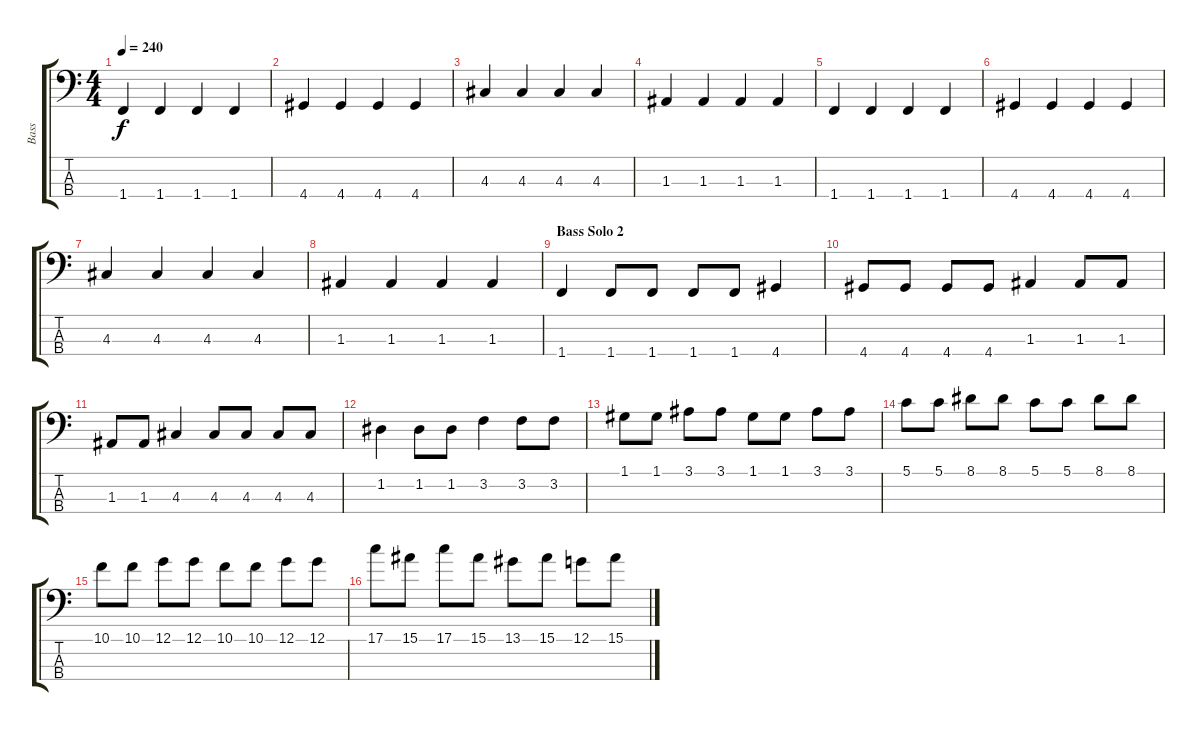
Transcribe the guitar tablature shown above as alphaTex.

\track ("Bass" "Bass") {instrument fretlessbass}
\staff {score tabs}
\tuning (G2 D2 A1 E1) {hide}
\ts (4 4)
\tempo 240
\clef f4
\ks c
1.4.4{dy f} 1.4.4 1.4.4 1.4.4 |
4.4.4 4.4.4 4.4.4 4.4.4 |
4.3.4 4.3.4 4.3.4 4.3.4 |
1.3.4 1.3.4 1.3.4 1.3.4 |
1.4.4 1.4.4 1.4.4 1.4.4 |
4.4.4 4.4.4 4.4.4 4.4.4 |
4.3.4 4.3.4 4.3.4 4.3.4 |
1.3.4 1.3.4 1.3.4 1.3.4 |
\section ("" "Bass Solo 2")
1.4.4 1.4.8 1.4.8 1.4.8 1.4.8 4.4.4 |
4.4.8 4.4.8 4.4.8 4.4.8 1.3.4 1.3.8 1.3.8 |
1.3.8 1.3.8 4.3.4 4.3.8 4.3.8 4.3.8 4.3.8 |
1.2.4 1.2.8 1.2.8 3.2.4 3.2.8 3.2.8 |
1.1.8 1.1.8 3.1.8 3.1.8 1.1.8 1.1.8 3.1.8 3.1.8 |
5.1.8 5.1.8 8.1.8 8.1.8 5.1.8 5.1.8 8.1.8 8.1.8 |
10.1.8 10.1.8 12.1.8 12.1.8 10.1.8 10.1.8 12.1.8 12.1.8 |
17.1.8 15.1.8 17.1.8 15.1.8 13.1.8 15.1.8 12.1.8 15.1.8
